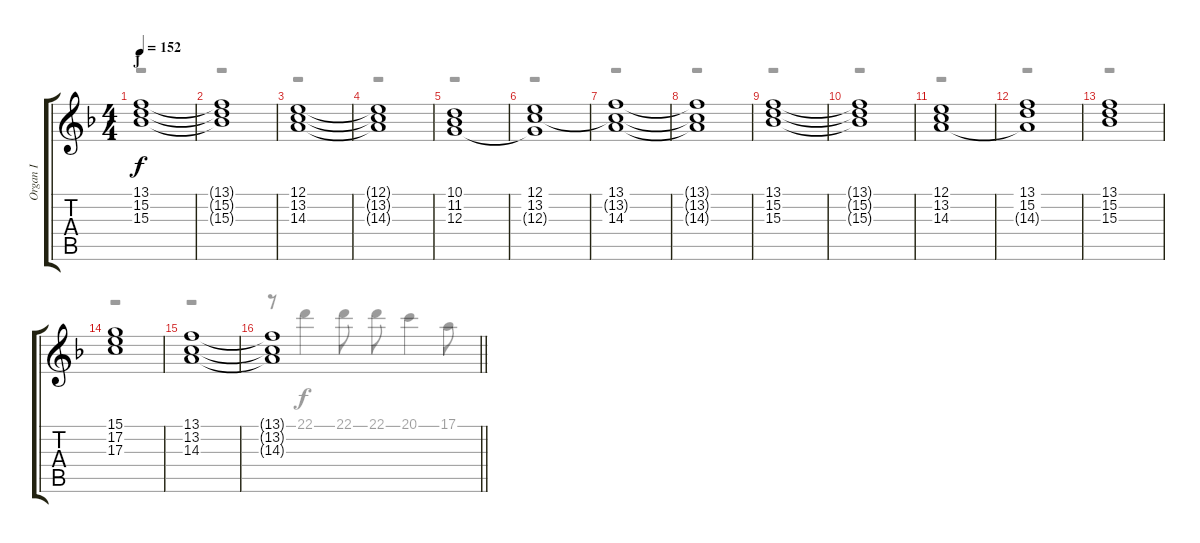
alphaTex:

\track ("Organ I" "Organ I") {instrument drawbarorgan}
\staff {score tabs}
\tuning (E4 B3 G3 D3 A2 E2) {hide}
\voice
\ts (4 4)
\section ("" "J")
\tempo 152
\clef g2
\ks f
(13.1 15.2 15.3).1{dy f} |
(13.1{t} 15.2{t} 15.3{t}).1 |
(12.1 13.2 14.3).1 |
(12.1{t} 13.2{t} 14.3{t}).1 |
(10.1 11.2 12.3).1 |
(12.1 13.2 12.3{t}).1 |
(13.1 13.2{t} 14.3).1 |
(13.1{t} 13.2{t} 14.3{t}).1 |
(13.1 15.2 15.3).1 |
(13.1{t} 15.2{t} 15.3{t}).1 |
(12.1 13.2 14.3).1 |
(13.1 15.2 14.3{t}).1 |
(13.1 15.2 15.3).1 |
(15.1 17.2 17.3).1 |
(13.1 13.2 14.3).1 |
\barLineRight lightlight
(13.1{t} 13.2{t} 14.3{t}).1
\voice
\clef g2
\ottava regular
\simile none
\ks f
r.1{dy f} |
r.1 |
r.1 |
r.1 |
r.1 |
r.1 |
r.1 |
r.1 |
r.1 |
r.1 |
r.1 |
r.1 |
r.1 |
r.1 |
r.1 |
\barLineRight lightlight
r.8 22.1.4 22.1.8 22.1.8 20.1.4 17.1.8
